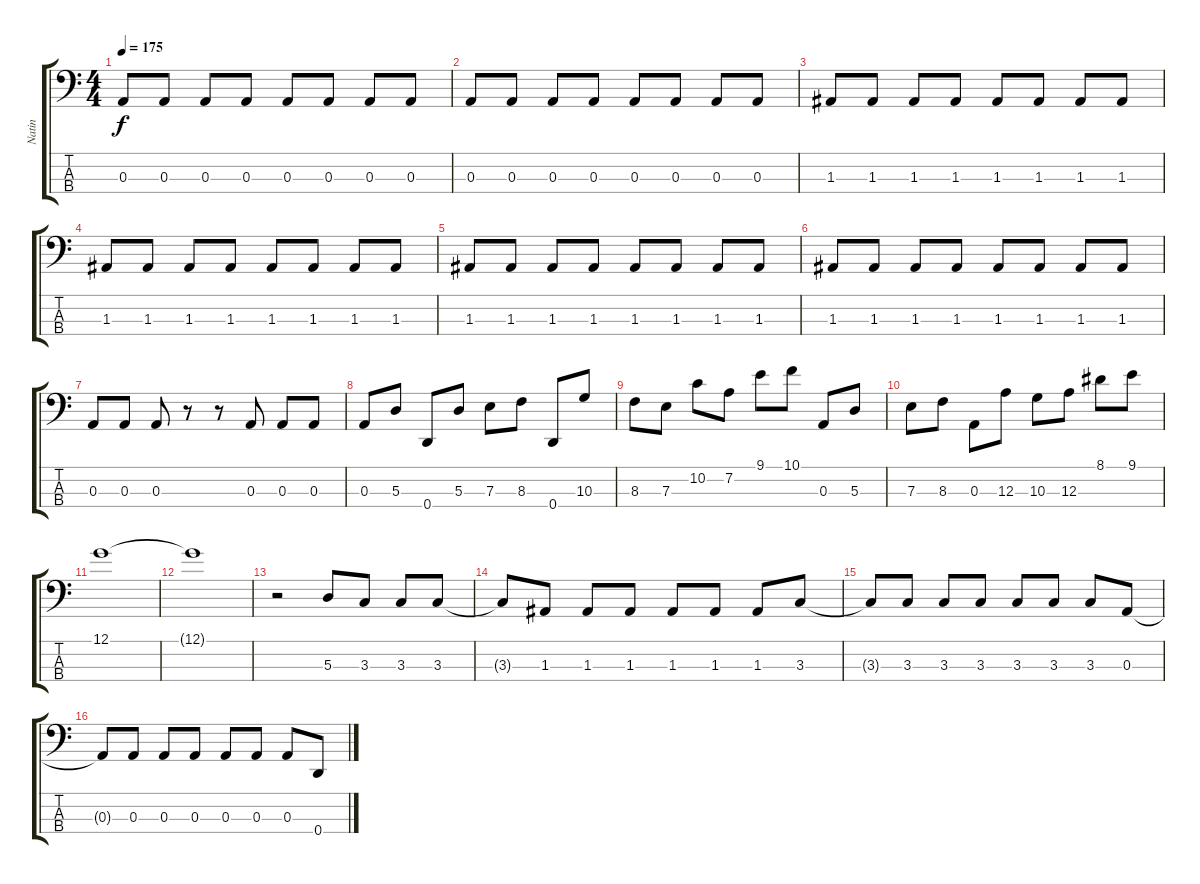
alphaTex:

\track ("Natin" "Natin") {instrument electricbasspick}
\staff {score tabs}
\tuning (G2 D2 A1 D1) {hide}
\ts (4 4)
\tempo 175
\clef f4
\ks c
0.3.8{dy f} 0.3.8 0.3.8 0.3.8 0.3.8 0.3.8 0.3.8 0.3.8 |
0.3.8 0.3.8 0.3.8 0.3.8 0.3.8 0.3.8 0.3.8 0.3.8 |
1.3.8 1.3.8 1.3.8 1.3.8 1.3.8 1.3.8 1.3.8 1.3.8 |
1.3.8 1.3.8 1.3.8 1.3.8 1.3.8 1.3.8 1.3.8 1.3.8 |
1.3.8 1.3.8 1.3.8 1.3.8 1.3.8 1.3.8 1.3.8 1.3.8 |
1.3.8 1.3.8 1.3.8 1.3.8 1.3.8 1.3.8 1.3.8 1.3.8 |
0.3.8 0.3.8 0.3.8 r.8 r.8 0.3.8 0.3.8 0.3.8 |
0.3.8 5.3.8 0.4.8 5.3.8 7.3.8 8.3.8 0.4.8 10.3.8 |
8.3.8 7.3.8 10.2.8 7.2.8 9.1.8 10.1.8 0.3.8 5.3.8 |
7.3.8 8.3.8 0.3.8 12.3.8 10.3.8 12.3.8 8.1.8 9.1.8 |
12.1.1 |
12.1{t}.1 |
r.2 5.3.8 3.3.8 3.3.8 3.3.8 |
3.3{t}.8 1.3.8 1.3.8 1.3.8 1.3.8 1.3.8 1.3.8 3.3.8 |
3.3{t}.8 3.3.8 3.3.8 3.3.8 3.3.8 3.3.8 3.3.8 0.3.8 |
0.3{t}.8 0.3.8 0.3.8 0.3.8 0.3.8 0.3.8 0.3.8 0.4.8
